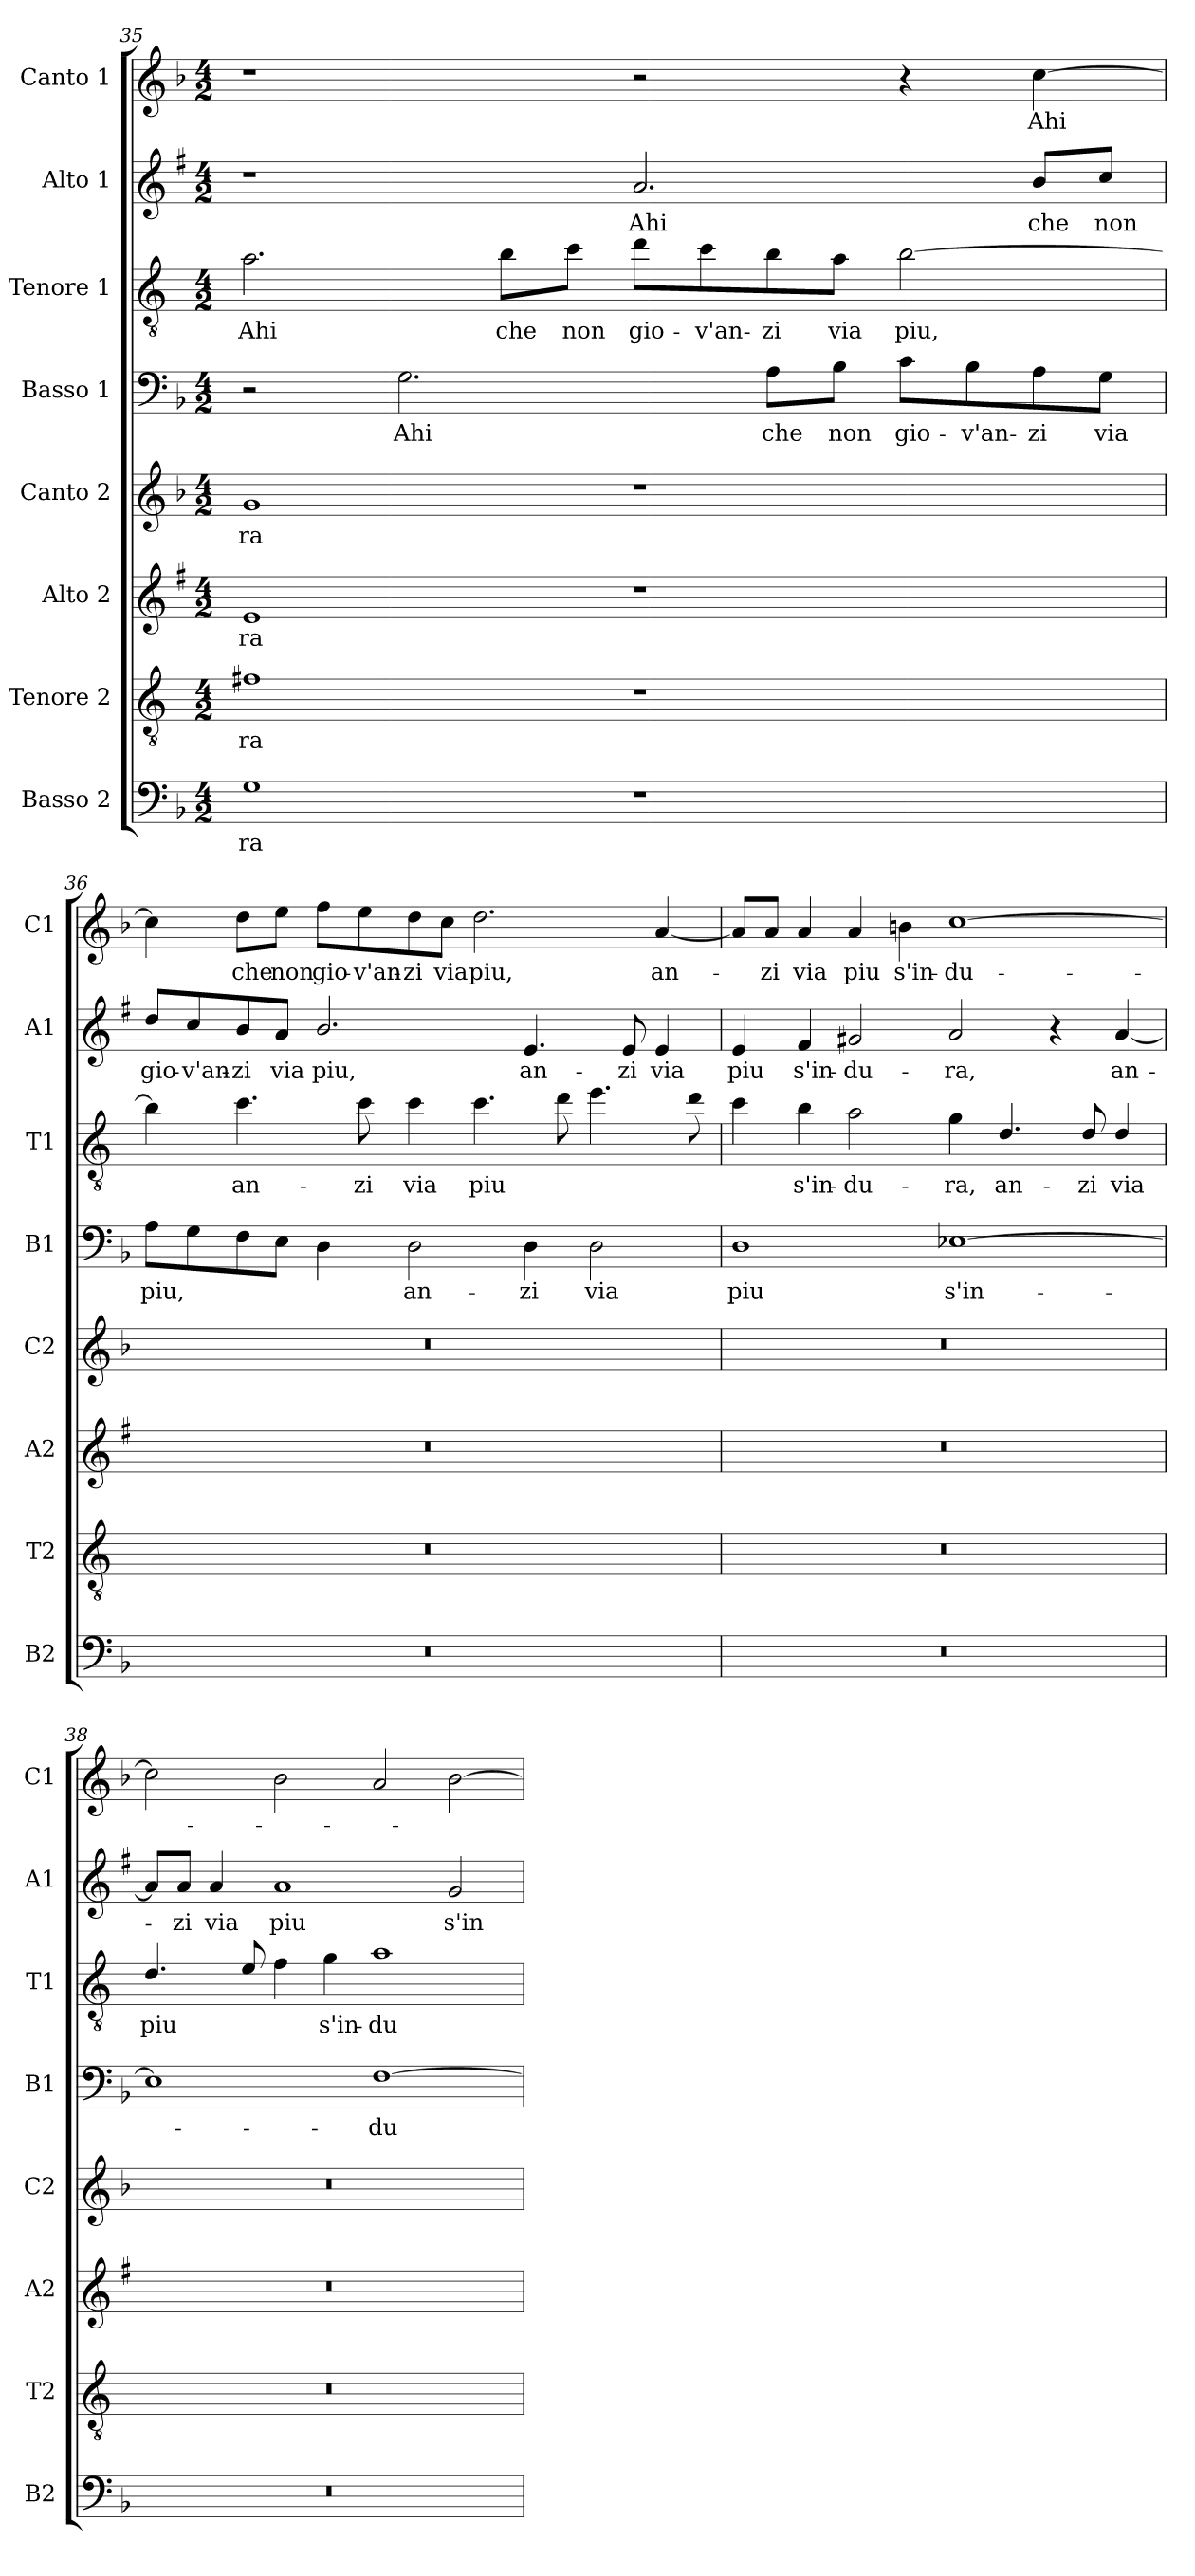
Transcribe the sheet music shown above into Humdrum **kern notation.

**kern	**text	**kern	**text	**kern	**text	**kern	**text	**kern	**text	**kern	**text	**kern	**text	**kern	**text
*part8	*part8	*part7	*part7	*part6	*part6	*part5	*part5	*part4	*part4	*part3	*part3	*part2	*part2	*part1	*part1
*staff8	*staff8	*staff7	*staff7	*staff6	*staff6	*staff5	*staff5	*staff4	*staff4	*staff3	*staff3	*staff2	*staff2	*staff1	*staff1
*I"Basso 2	*	*I"Tenore 2	*	*I"Alto 2	*	*I"Canto 2	*	*I"Basso 1	*	*I"Tenore 1	*	*I"Alto 1	*	*I"Canto 1	*
*I'B2	*	*I'T2	*	*I'A2	*	*I'C2	*	*I'B1	*	*I'T1	*	*I'A1	*	*I'C1	*
*clefF4	*	*clefGv2	*	*clefG2	*	*clefG2	*	*clefF4	*	*clefGv2	*	*clefG2	*	*clefG2	*
*	*	*ITrd4c7	*	*ITrd1c2	*	*	*	*	*	*ITrd4c7	*	*ITrd1c2	*	*	*
*k[b-]	*	*k[b-]	*	*k[b-]	*	*k[b-]	*	*k[b-]	*	*k[b-]	*	*k[b-]	*	*k[b-]	*
*F:	*	*F:	*	*F:	*	*F:	*	*F:	*	*F:	*	*F:	*	*F:	*
*M4/2	*	*M4/2	*	*M4/2	*	*M4/2	*	*M4/2	*	*M4/2	*	*M4/2	*	*M4/2	*
=35	=35	=35	=35	=35	=35	=35	=35	=35	=35	=35	=35	=35	=35	=35	=35
!	!LO:LY:b	!	!LO:LY:b	!	!LO:LY:b	!	!LO:LY:b	!	!	!	!LO:LY:b	!	!	!	!
1G	-ra	1Bn	-ra	1d	-ra	1g	-ra	2r	.	2.d\	Ahi	1r	.	1r	.
!	!	!	!	!	!	!	!	!	!LO:LY:b	!	!	!	!	!	!
.	.	.	.	.	.	.	.	2.G\	Ahi	.	.	.	.	.	.
!	!	!	!	!	!	!	!	!	!	!	!LO:LY:b	!	!	!	!
.	.	.	.	.	.	.	.	.	.	8e\L	che	.	.	.	.
!	!	!	!	!	!	!	!	!	!	!	!LO:LY:b	!	!	!	!
.	.	.	.	.	.	.	.	.	.	8f\J	non	.	.	.	.
!	!	!	!	!	!	!	!	!	!	!	!LO:LY:b	!	!LO:LY:b	!	!
1r	.	1r	.	1r	.	1r	.	.	.	8g\L	gio-	2.g/	Ahi	2r	.
!	!	!	!	!	!	!	!	!	!	!	!LO:LY:b	!	!	!	!
.	.	.	.	.	.	.	.	.	.	8f\	-v'an-	.	.	.	.
!	!	!	!	!	!	!	!	!	!LO:LY:b	!	!LO:LY:b	!	!	!	!
.	.	.	.	.	.	.	.	8A\L	che	8e\	-zi	.	.	.	.
!	!	!	!	!	!	!	!	!	!LO:LY:b	!	!LO:LY:b	!	!	!	!
.	.	.	.	.	.	.	.	8B-\J	non	8d\J	via	.	.	.	.
!	!	!	!	!	!	!	!	!	!LO:LY:b	!	!LO:LY:b	!	!	!	!
.	.	.	.	.	.	.	.	8c\L	gio-	[2e\	piu,	.	.	4r	.
!	!	!	!	!	!	!	!	!	!LO:LY:b	!	!	!	!	!	!
.	.	.	.	.	.	.	.	8B-\	-v'an-	.	.	.	.	.	.
!	!	!	!	!	!	!	!	!	!LO:LY:b	!	!	!	!LO:LY:b	!	!LO:LY:b
.	.	.	.	.	.	.	.	8A\	-zi	.	.	8a/L	che	[4cc\	Ahi
!	!	!	!	!	!	!	!	!	!LO:LY:b	!	!	!	!LO:LY:b	!	!
.	.	.	.	.	.	.	.	8G\J	via	.	.	8b-/J	non	.	.
!!LO:PB:g=z
=36	=36	=36	=36	=36	=36	=36	=36	=36	=36	=36	=36	=36	=36	=36	=36
!	!	!	!	!	!	!	!	!	!LO:LY:b	!	!	!	!LO:LY:b	!	!
0r	.	0r	.	0r	.	0r	.	8A\L	piu,	4e\]	.	8cc/L	gio-	4cc\]	.
!	!	!	!	!	!	!	!	!	!	!	!	!	!LO:LY:b	!	!
.	.	.	.	.	.	.	.	8G\	.	.	.	8b-/	-v'an-	.	.
!	!	!	!	!	!	!	!	!	!	!	!LO:LY:b	!	!LO:LY:b	!	!LO:LY:b
.	.	.	.	.	.	.	.	8F\	.	4.f\	an-	8a/	-zi	8dd\L	che
!	!	!	!	!	!	!	!	!	!	!	!	!	!LO:LY:b	!	!LO:LY:b
.	.	.	.	.	.	.	.	8E\J	.	.	.	8g/J	via	8ee\J	non
!	!	!	!	!	!	!	!	!	!	!	!	!	!LO:LY:b	!	!LO:LY:b
.	.	.	.	.	.	.	.	4D\	.	.	.	2.a/	piu,	8ff\L	gio-
!	!	!	!	!	!	!	!	!	!	!	!LO:LY:b	!	!	!	!LO:LY:b
.	.	.	.	.	.	.	.	.	.	8f\	-zi	.	.	8ee\	-v'an-
!	!	!	!	!	!	!	!	!	!LO:LY:b	!	!LO:LY:b	!	!	!	!LO:LY:b
.	.	.	.	.	.	.	.	2D\	an-	4f\	via	.	.	8dd\	-zi
!	!	!	!	!	!	!	!	!	!	!	!	!	!	!	!LO:LY:b
.	.	.	.	.	.	.	.	.	.	.	.	.	.	8cc\J	via
!	!	!	!	!	!	!	!	!	!	!	!LO:LY:b	!	!	!	!LO:LY:b
.	.	.	.	.	.	.	.	.	.	4.f\	piu	.	.	2.dd\	piu,
!	!	!	!	!	!	!	!	!	!LO:LY:b	!	!	!	!LO:LY:b	!	!
.	.	.	.	.	.	.	.	4D\	-zi	.	.	4.d/	an-	.	.
.	.	.	.	.	.	.	.	.	.	8g\	.	.	.	.	.
!	!	!	!	!	!	!	!	!	!LO:LY:b	!	!	!	!	!	!
.	.	.	.	.	.	.	.	2D\	via	4.a\	.	.	.	.	.
!	!	!	!	!	!	!	!	!	!	!	!	!	!LO:LY:b	!	!
.	.	.	.	.	.	.	.	.	.	.	.	8d/	-zi	.	.
!	!	!	!	!	!	!	!	!	!	!	!	!	!LO:LY:b	!	!LO:LY:b
.	.	.	.	.	.	.	.	.	.	.	.	4d/	via	[4a/	an-
.	.	.	.	.	.	.	.	.	.	8g\	.	.	.	.	.
=37	=37	=37	=37	=37	=37	=37	=37	=37	=37	=37	=37	=37	=37	=37	=37
!	!	!	!	!	!	!	!	!	!LO:LY:b	!	!	!	!LO:LY:b	!	!
0r	.	0r	.	0r	.	0r	.	1D	piu	4f\	.	4d/	piu	8a/L]	.
!	!	!	!	!	!	!	!	!	!	!	!	!	!	!	!LO:LY:b
.	.	.	.	.	.	.	.	.	.	.	.	.	.	8a/J	-zi
!	!	!	!	!	!	!	!	!	!	!	!LO:LY:b	!	!LO:LY:b	!	!LO:LY:b
.	.	.	.	.	.	.	.	.	.	4e\	s'in-	4e/	s'in-	4a/	via
!	!	!	!	!	!	!	!	!	!	!	!LO:LY:b	!	!LO:LY:b	!	!LO:LY:b
.	.	.	.	.	.	.	.	.	.	2d\	-du-	2f#X/	-du-	4a/	piu
!	!	!	!	!	!	!	!	!	!	!	!	!	!	!	!LO:LY:b
.	.	.	.	.	.	.	.	.	.	.	.	.	.	4bn\	s'in-
!	!	!	!	!	!	!	!	!	!LO:LY:b	!	!LO:LY:b	!	!LO:LY:b	!	!LO:LY:b
.	.	.	.	.	.	.	.	[1E-X	s'in-	4c\	-ra,	2g/	-ra,	[1cc	-du-
!	!	!	!	!	!	!	!	!	!	!	!LO:LY:b	!	!	!	!
.	.	.	.	.	.	.	.	.	.	4.G/	an-	.	.	.	.
.	.	.	.	.	.	.	.	.	.	.	.	4r	.	.	.
!	!	!	!	!	!	!	!	!	!	!	!LO:LY:b	!	!	!	!
.	.	.	.	.	.	.	.	.	.	8G/	-zi	.	.	.	.
!	!	!	!	!	!	!	!	!	!	!	!LO:LY:b	!	!LO:LY:b	!	!
.	.	.	.	.	.	.	.	.	.	4G/	via	[4g/	an-	.	.
=38	=38	=38	=38	=38	=38	=38	=38	=38	=38	=38	=38	=38	=38	=38	=38
!	!	!	!	!	!	!	!	!	!	!	!LO:LY:b	!	!	!	!
0r	.	0r	.	0r	.	0r	.	1E-]	.	4.G/	piu	8g/L]	.	2cc\]	.
!	!	!	!	!	!	!	!	!	!	!	!	!	!LO:LY:b	!	!
.	.	.	.	.	.	.	.	.	.	.	.	8g/J	-zi	.	.
!	!	!	!	!	!	!	!	!	!	!	!	!	!LO:LY:b	!	!
.	.	.	.	.	.	.	.	.	.	.	.	4g/	via	.	.
.	.	.	.	.	.	.	.	.	.	8A/	.	.	.	.	.
!	!	!	!	!	!	!	!	!	!	!	!	!	!LO:LY:b	!	!
.	.	.	.	.	.	.	.	.	.	4B-\	.	1g	piu	2b-\	.
!	!	!	!	!	!	!	!	!	!	!	!LO:LY:b	!	!	!	!
.	.	.	.	.	.	.	.	.	.	4c\	s'in-	.	.	.	.
!	!	!	!	!	!	!	!	!	!LO:LY:b	!	!LO:LY:b	!	!	!	!
.	.	.	.	.	.	.	.	[1F	-du-	1d	-du-	.	.	2a/	.
!	!	!	!	!	!	!	!	!	!	!	!	!	!LO:LY:b	!	!
.	.	.	.	.	.	.	.	.	.	.	.	2f/	s'in-	[2b-\	.
=	=	=	=	=	=	=	=	=	=	=	=	=	=	=	=
*-	*-	*-	*-	*-	*-	*-	*-	*-	*-	*-	*-	*-	*-	*-	*-
